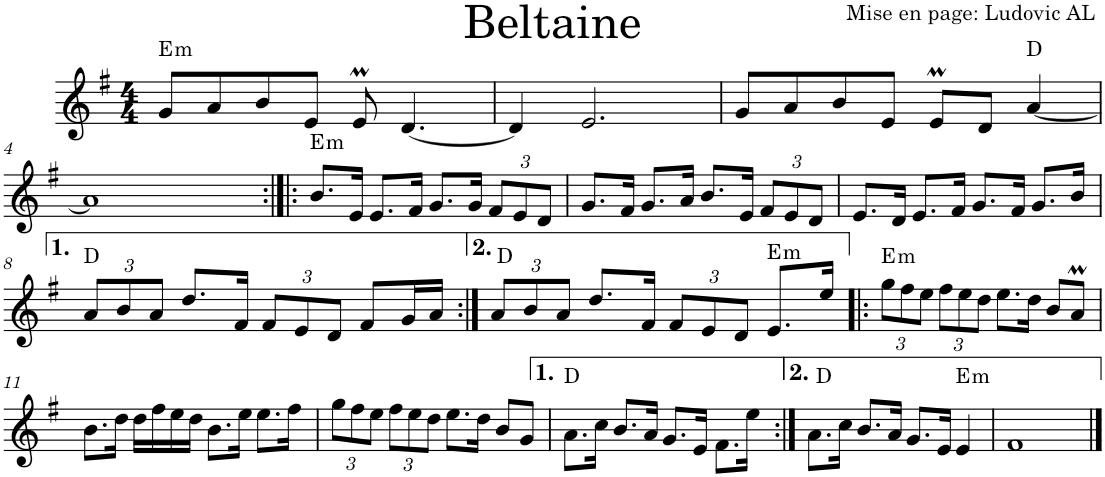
**kern	**harte
*part1	*part1
*staff1	*
*I"Violon	*
*I'Vln.	*
*clefG2	*
*k[f#]	*
*M4/4	*
=1	=1
!	!LO:H:kt=m
8g/L	E:min
8a/	.
8b/	.
8e/J	.
8eM/	.
[4.d/	.
=2	=2
4d/]	.
2.e/	.
=3	=3
8g/L	.
8a/	.
8b/	.
8e/J	.
8eM/L	.
8d/J	.
[4a/	D:maj
!!LO:LB:g=z
=4	=4
1a]	.
=5:|!|:	=5:|!|:
!	!LO:H:kt=m
8.b/L	E:min
16e/Jk	.
8.e/L	.
16f#/Jk	.
8.g/L	.
16g/Jk	.
*Xbrackettup	*
12f#/L	.
12e/	.
12d/J	.
=6	=6
8.g/L	.
16f#/Jk	.
8.g/L	.
16a/Jk	.
8.b/L	.
16e/Jk	.
12f#/L	.
12e/	.
12d/J	.
=7	=7
8.e/L	.
16d/Jk	.
8.e/L	.
16f#/Jk	.
8.g/L	.
16f#/Jk	.
8.g/L	.
16b/Jk	.
!!LO:LB:g=z
=8	=8
12a/L	D:maj
12b/	.
12a/J	.
8.dd/L	.
16f#/Jk	.
12f#/L	.
12e/	.
12d/J	.
8f#/L	.
16g/L	.
16a/JJ	.
=9:|!	=9:|!
12a/L	D:maj
12b/	.
12a/J	.
8.dd/L	.
16f#/Jk	.
12f#/L	.
12e/	.
12d/J	.
!	!LO:H:kt=m
8.e/L	E:min
16ee/Jk	.
=10!|:	=10!|:
!	!LO:H:kt=m
12gg\L	E:min
12ff#\	.
12ee\J	.
12ff#\L	.
12ee\	.
12dd\J	.
8.ee\L	.
16dd\Jk	.
8b/L	.
8aM/J	.
!!LO:LB:g=z
=11	=11
8.b\L	.
16dd\Jk	.
16dd\LL	.
16ff#\	.
16ee\	.
16dd\JJ	.
8.b\L	.
16ee\Jk	.
8.ee\L	.
16ff#\Jk	.
=12	=12
12gg\L	.
12ff#\	.
12ee\J	.
12ff#\L	.
12ee\	.
12dd\J	.
8.ee\L	.
16dd\Jk	.
8b/L	.
8g/J	.
=13	=13
8.a\L	D:maj
16cc\Jk	.
8.b/L	.
16a/Jk	.
8.g/L	.
16e/Jk	.
8.f#\L	.
16ee\Jk	.
=14:|!	=14:|!
8.a\L	D:maj
16cc\Jk	.
8.b/L	.
16a/Jk	.
8.g/L	.
16e/Jk	.
!	!LO:H:kt=m
4e/	E:min
=15	=15
1f#	.
==	==
*-	*-
